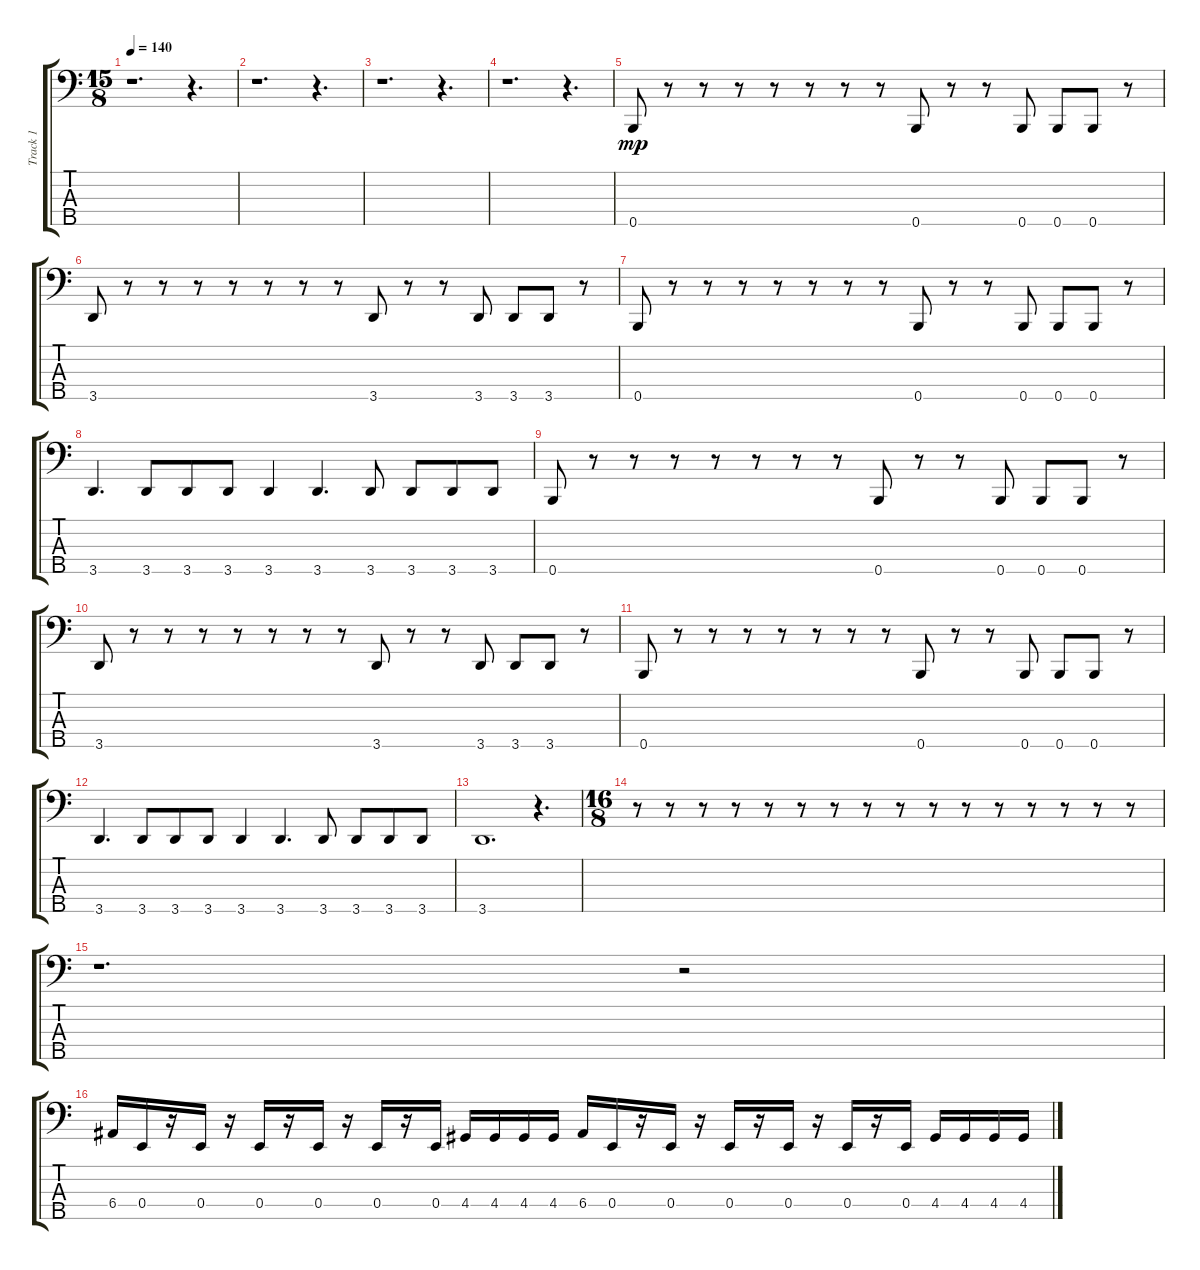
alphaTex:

\track ("Track 1" "Track 1") {instrument electricbassfinger}
\staff {score tabs}
\tuning (G2 D2 A1 E1 B0) {hide}
\ts (15 8)
\tempo 140
\clef f4
\ks c
r.1{d dy f} r.4{d} |
r.1{d} r.4{d} |
r.1{d} r.4{d} |
r.1{d} r.4{d} |
0.5.8{dy mp} r.8 r.8 r.8 r.8 r.8 r.8 r.8 0.5.8 r.8 r.8 0.5.8 0.5.8 0.5.8 r.8 |
3.5.8 r.8 r.8 r.8 r.8 r.8 r.8 r.8 3.5.8 r.8 r.8 3.5.8 3.5.8 3.5.8 r.8 |
0.5.8 r.8 r.8 r.8 r.8 r.8 r.8 r.8 0.5.8 r.8 r.8 0.5.8 0.5.8 0.5.8 r.8 |
3.5.4{d} 3.5.8 3.5.8 3.5.8 3.5.4 3.5.4{d} 3.5.8 3.5.8 3.5.8 3.5.8 |
0.5.8 r.8 r.8 r.8 r.8 r.8 r.8 r.8 0.5.8 r.8 r.8 0.5.8 0.5.8 0.5.8 r.8 |
3.5.8 r.8 r.8 r.8 r.8 r.8 r.8 r.8 3.5.8 r.8 r.8 3.5.8 3.5.8 3.5.8 r.8 |
0.5.8 r.8 r.8 r.8 r.8 r.8 r.8 r.8 0.5.8 r.8 r.8 0.5.8 0.5.8 0.5.8 r.8 |
3.5.4{d} 3.5.8 3.5.8 3.5.8 3.5.4 3.5.4{d} 3.5.8 3.5.8 3.5.8 3.5.8 |
3.5.1{d} r.4{d} |
\ts (16 8)
r.8 r.8 r.8 r.8 r.8 r.8 r.8 r.8 r.8 r.8 r.8 r.8 r.8 r.8 r.8 r.8 |
r.1{d} r.2 |
6.4.16 0.4.16 r.16 0.4.16 r.16 0.4.16 r.16 0.4.16 r.16 0.4.16 r.16 0.4.16 4.4.16 4.4.16 4.4.16 4.4.16 6.4.16 0.4.16 r.16 0.4.16 r.16 0.4.16 r.16 0.4.16 r.16 0.4.16 r.16 0.4.16 4.4.16 4.4.16 4.4.16 4.4.16
